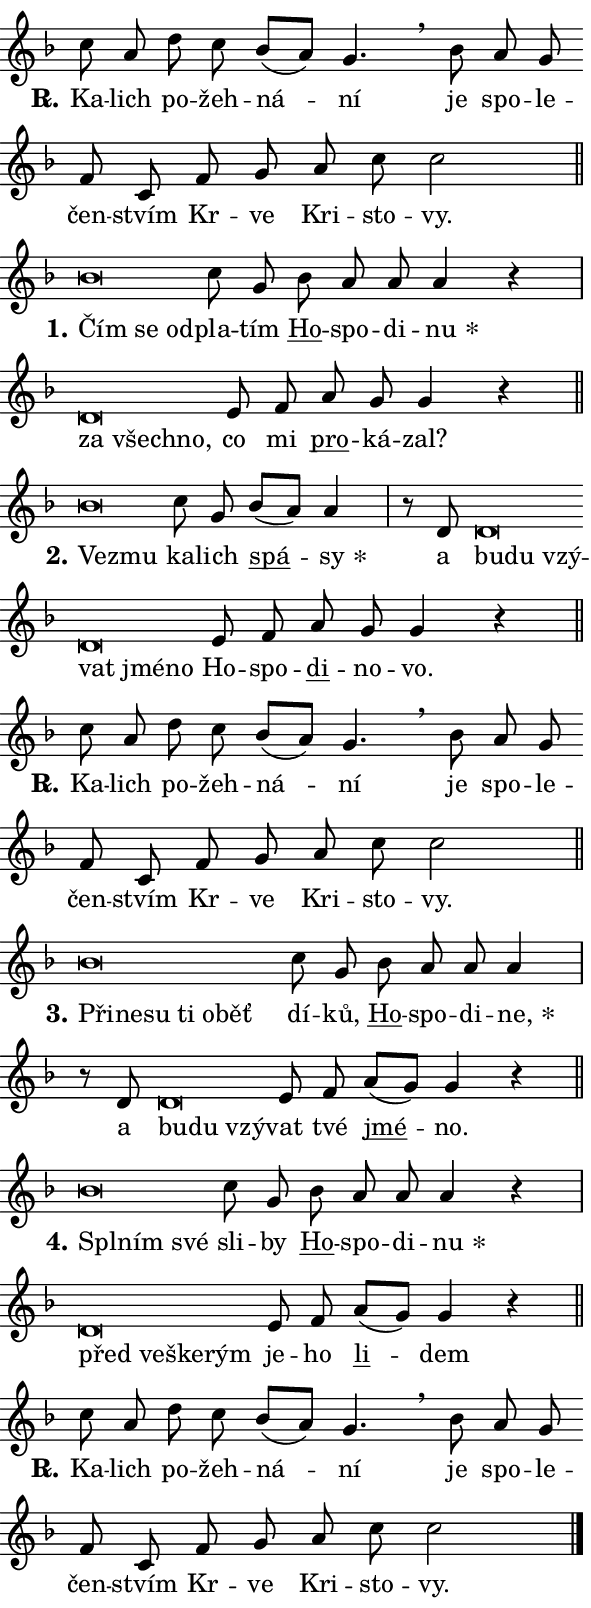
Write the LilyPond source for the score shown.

\version "2.24.0"
\header { tagline = "" }
\paper {
  indent = 0\cm
  top-margin = 0\cm
  right-margin = 0.13\cm % to fit lyric hyphens
  bottom-margin = 0\cm
  left-margin = 0\cm
  paper-width = 10\cm
  page-breaking = #ly:one-page-breaking
  system-system-spacing.basic-distance = #11
  score-system-spacing.basic-distance = #11
  ragged-last = ##f
}


%% Author: Thomas Morley
%% https://lists.gnu.org/archive/html/lilypond-user/2020-05/msg00002.html
#(define (line-position grob)
"Returns position of @var[grob} in current system:
   @code{'start}, if at first time-step
   @code{'end}, if at last time-step
   @code{'middle} otherwise
"
  (let* ((col (ly:item-get-column grob))
         (ln (ly:grob-object col 'left-neighbor))
         (rn (ly:grob-object col 'right-neighbor))
         (col-to-check-left (if (ly:grob? ln) ln col))
         (col-to-check-right (if (ly:grob? rn) rn col))
         (break-dir-left
           (and
             (ly:grob-property col-to-check-left 'non-musical #f)
             (ly:item-break-dir col-to-check-left)))
         (break-dir-right
           (and
             (ly:grob-property col-to-check-right 'non-musical #f)
             (ly:item-break-dir col-to-check-right))))
        (cond ((eqv? 1 break-dir-left) 'start)
              ((eqv? -1 break-dir-right) 'end)
              (else 'middle))))

#(define (tranparent-at-line-position vctor)
  (lambda (grob)
  "Relying on @code{line-position} select the relevant enry from @var{vctor}.
Used to determine transparency,"
    (case (line-position grob)
      ((end) (not (vector-ref vctor 0)))
      ((middle) (not (vector-ref vctor 1)))
      ((start) (not (vector-ref vctor 2))))))

noteHeadBreakVisibility =
#(define-music-function (break-visibility)(vector?)
"Makes @code{NoteHead}s transparent relying on @var{break-visibility}"
#{
  \override NoteHead.transparent =
    #(tranparent-at-line-position break-visibility)
#})

#(define delete-ledgers-for-transparent-note-heads
  (lambda (grob)
    "Reads whether a @code{NoteHead} is transparent.
If so this @code{NoteHead} is removed from @code{'note-heads} from
@var{grob}, which is supposed to be @code{LedgerLineSpanner}.
As a result ledgers are not printed for this @code{NoteHead}"
    (let* ((nhds-array (ly:grob-object grob 'note-heads))
           (nhds-list
             (if (ly:grob-array? nhds-array)
                 (ly:grob-array->list nhds-array)
                 '()))
           ;; Relies on the transparent-property being done before
           ;; Staff.LedgerLineSpanner.after-line-breaking is executed.
           ;; This is fragile ...
           (to-keep
             (remove
               (lambda (nhd)
                 (ly:grob-property nhd 'transparent #f))
               nhds-list)))
      ;; TODO find a better method to iterate over grob-arrays, similiar
      ;; to filter/remove etc for lists
      ;; For now rebuilt from scratch
      (set! (ly:grob-object grob 'note-heads)  '())
      (for-each
        (lambda (nhd)
          (ly:pointer-group-interface::add-grob grob 'note-heads nhd))
        to-keep))))

squashNotes = {
  \override NoteHead.X-extent = #'(-0.2 . 0.2)
  \override NoteHead.Y-extent = #'(-0.75 . 0)
  \override NoteHead.stencil =
    #(lambda (grob)
       (let ((pos (ly:grob-property grob 'staff-position)))
         (begin
           (if (< pos -7) (display "ERROR: Lower brevis then expected\n") (display ""))
           (if (<= pos -6) ly:text-interface::print ly:note-head::print))))
}
unSquashNotes = {
  \revert NoteHead.X-extent
  \revert NoteHead.Y-extent
  \revert NoteHead.stencil
}

hideNotes = \noteHeadBreakVisibility #begin-of-line-visible
unHideNotes = \noteHeadBreakVisibility #all-visible

% work-around for resetting accidentals
% https://lilypond.org/doc/v2.23/Documentation/notation/displaying-rhythms#unmetered-music
cadenzaMeasure = {
  \cadenzaOff
  \partial 1024 s1024
  \cadenzaOn
}

#(define-markup-command (accent layout props text) (markup?)
  "Underline accented syllable"
  (interpret-markup layout props
    #{\markup \override #'(offset . 4.3) \underline { #text }#}))

responsum = \markup \concat {
  "R" \hspace #-1.05 \path #0.1 #'((moveto 0 0.07) (lineto 0.9 0.8)) \hspace #0.05 "."
}

spaceSize = #0.6828661417322834 % exact space size for TeX Gyre Schola

\layout {
  \context {
    \Staff
    \remove "Time_signature_engraver"
    \override LedgerLineSpanner.after-line-breaking = #delete-ledgers-for-transparent-note-heads
  }
  \context {
    \Lyrics {
      \override LyricSpace.minimum-distance = \spaceSize
      \override LyricText.font-name = #"TeX Gyre Schola"
      \override LyricText.font-size = 1
      \override StanzaNumber.font-name = #"TeX Gyre Schola Bold"
      \override StanzaNumber.font-size = 1
    }
  }
  \context {
    \Score 
    \override NoteHead.text =
      #(lambda (grob) 
        (let ((pos (ly:grob-property grob 'staff-position)))
          #{\markup {
            \combine
              \halign #-0.55 \raise #(if (= pos -6) 0 0.5) \override #'(thickness . 2) \draw-line #'(3.2 . 0)
              \musicglyph "noteheads.sM1"
          }#}))
  }
}

% magnetic-lyrics.ily
%
%   written by
%     Jean Abou Samra <jean@abou-samra.fr>
%     Werner Lemberg <wl@gnu.org>
%
%   adapted by
%     Jiri Hon <jiri.hon@gmail.com>
%
% Version 2022-Apr-15

% https://www.mail-archive.com/lilypond-user@gnu.org/msg149350.html

#(define (Left_hyphen_pointer_engraver context)
   "Collect syllable-hyphen-syllable occurrences in lyrics and store
them in properties.  This engraver only looks to the left.  For
example, if the lyrics input is @code{foo -- bar}, it does the
following.

@itemize @bullet
@item
Set the @code{text} property of the @code{LyricHyphen} grob between
@q{foo} and @q{bar} to @code{foo}.

@item
Set the @code{left-hyphen} property of the @code{LyricText} grob with
text @q{foo} to the @code{LyricHyphen} grob between @q{foo} and
@q{bar}.
@end itemize

Use this auxiliary engraver in combination with the
@code{lyric-@/text::@/apply-@/magnetic-@/offset!} hook."
   (let ((hyphen #f)
         (text #f))
     (make-engraver
      (acknowledgers
       ((lyric-syllable-interface engraver grob source-engraver)
        (set! text grob)))
      (end-acknowledgers
       ((lyric-hyphen-interface engraver grob source-engraver)
        ;(when (not (grob::has-interface grob 'lyric-space-interface))
          (set! hyphen grob)));)
      ((stop-translation-timestep engraver)
       (when (and text hyphen)
         (ly:grob-set-object! text 'left-hyphen hyphen))
       (set! text #f)
       (set! hyphen #f)))))

#(define (lyric-text::apply-magnetic-offset! grob)
   "If the space between two syllables is less than the value in
property @code{LyricText@/.details@/.squash-threshold}, move the right
syllable to the left so that it gets concatenated with the left
syllable.

Use this function as a hook for
@code{LyricText@/.after-@/line-@/breaking} if the
@code{Left_@/hyphen_@/pointer_@/engraver} is active."
   (let ((hyphen (ly:grob-object grob 'left-hyphen #f)))
     (when hyphen
       (let ((left-text (ly:spanner-bound hyphen LEFT)))
         (when (grob::has-interface left-text 'lyric-syllable-interface)
           (let* ((common (ly:grob-common-refpoint grob left-text X))
                  (this-x-ext (ly:grob-extent grob common X))
                  (left-x-ext
                   (begin
                     ;; Trigger magnetism for left-text.
                     (ly:grob-property left-text 'after-line-breaking)
                     (ly:grob-extent left-text common X)))
                  ;; `delta` is the gap width between two syllables.
                  (delta (- (interval-start this-x-ext)
                            (interval-end left-x-ext)))
                  (details (ly:grob-property grob 'details))
                  (threshold (assoc-get 'squash-threshold details 0.2)))
             (when (< delta threshold)
               (let* (;; We have to manipulate the input text so that
                      ;; ligatures crossing syllable boundaries are not
                      ;; disabled.  For languages based on the Latin
                      ;; script this is essentially a beautification.
                      ;; However, for non-Western scripts it can be a
                      ;; necessity.
                      (lt (ly:grob-property left-text 'text))
                      (rt (ly:grob-property grob 'text))
                      (is-space (grob::has-interface hyphen 'lyric-space-interface))
                      (space (if is-space " " ""))
                      (extra-delta (if is-space spaceSize 0))
                      ;; Append new syllable.
                      (ltrt-space (if (and (string? lt) (string? rt))
                                (string-append lt space rt)
                                (make-concat-markup (list lt space rt))))
                      ;; Right-align `ltrt` to the right side.
                      (ltrt-space-markup (grob-interpret-markup
                               grob
                               (make-translate-markup
                                (cons (interval-length this-x-ext) 0)
                                (make-right-align-markup ltrt-space)))))
                 (begin
                   ;; Don't print `left-text`.
                   (ly:grob-set-property! left-text 'stencil #f)
                   ;; Set text and stencil (which holds all collected
                   ;; syllables so far) and shift it to the left.
                   (ly:grob-set-property! grob 'text ltrt-space)
                   (ly:grob-set-property! grob 'stencil ltrt-space-markup)
                   (ly:grob-translate-axis! grob (- (- delta extra-delta)) X))))))))))


#(define (lyric-hyphen::displace-bounds-first grob)
   ;; Make very sure this callback isn't triggered too early.
   (let ((left (ly:spanner-bound grob LEFT))
         (right (ly:spanner-bound grob RIGHT)))
     (ly:grob-property left 'after-line-breaking)
     (ly:grob-property right 'after-line-breaking)
     (ly:lyric-hyphen::print grob)))

squashThreshold = #0.4

\layout {
  \context {
    \Lyrics
    \consists #Left_hyphen_pointer_engraver
    \override LyricText.after-line-breaking =
      #lyric-text::apply-magnetic-offset!
    \override LyricHyphen.stencil = #lyric-hyphen::displace-bounds-first
    \override LyricText.details.squash-threshold = \squashThreshold
    \override LyricHyphen.minimum-distance = 0
    \override LyricHyphen.minimum-length = \squashThreshold
  }
}

squashText = \override LyricText.details.squash-threshold = 9999
unSquashText = \override LyricText.details.squash-threshold = \squashThreshold

leftText = \override LyricText.self-alignment-X = #LEFT
unLeftText = \revert LyricText.self-alignment-X

starOffset = #(lambda (grob) 
                (let ((x_offset (ly:self-alignment-interface::aligned-on-x-parent grob)))
                  (if (= x_offset 0) 0 (+ x_offset 1.2))))

star = #(define-music-function (syllable)(string?)
"Append star separator at the end of a syllable"
#{
  \once \override LyricText.X-offset = #starOffset
  \lyricmode { \markup {
    #syllable
    \override #'((font-name . "TeX Gyre Schola Bold")) \hspace #0.2 \lower #0.65 \larger "*"
  } }
#})

starAccent = #(define-music-function (syllable)(string?)
"Append star separator at the end of a syllable and make accent"
#{
  \once \override LyricText.X-offset = #starOffset
  \lyricmode { \markup {
    \accent #syllable
    \override #'((font-name . "TeX Gyre Schola Bold")) \hspace #0.2 \lower #0.65 \larger "*"
  } }
#})

breath = #(define-music-function (syllable)(string?)
"Append breathing indicator at the end of a syllable"
#{
  \lyricmode { \markup { #syllable "+" } }
#})

optionalBreath = #(define-music-function (syllable)(string?)
"Append optional breathing indicator at the end of a syllable"
#{
  \lyricmode { \markup { #syllable "(+)" } }
#})


\score {
    <<
        \new Voice = "melody" { \cadenzaOn \key f \major \relative { c''8 a d c bes[( a)] g4. \breathe \bar "" bes8 a g \bar "" f c \bar "" f g \bar "" a c c2 \cadenzaMeasure \bar "||" \break } }
        \new Lyrics \lyricsto "melody" { \lyricmode { \set stanza = \responsum
Ka -- lich po -- žeh -- ná -- ní je spo -- le -- čen -- stvím Kr -- ve Kri -- sto -- vy. } }
    >>
    \layout {}
}

\score {
    <<
        \new Voice = "melody" { \cadenzaOn \key f \major \relative { \squashNotes bes'\breve*1/16 \hideNotes \breve*1/16 \breve*1/16 \bar "" \unHideNotes \unSquashNotes c8 g \bar "" bes a a a4 r \cadenzaMeasure \bar "|" \squashNotes d,\breve*1/16 \hideNotes \breve*1/16 \breve*1/16 \bar "" \unHideNotes \unSquashNotes e8 f \bar "" a g g4 r \cadenzaMeasure \bar "||" \break } }
        \new Lyrics \lyricsto "melody" { \lyricmode { \set stanza = "1."
\leftText Čím \squashText se od -- \unLeftText \unSquashText pla -- tím \markup \accent Ho -- spo -- di -- \star nu \leftText za \squashText všech -- no, \unLeftText \unSquashText co mi \markup \accent pro -- ká -- zal? } }
    >>
    \layout {}
}

\score {
    <<
        \new Voice = "melody" { \cadenzaOn \key f \major \relative { \squashNotes bes'\breve*1/16 \hideNotes \breve*1/16 \bar "" \unHideNotes \unSquashNotes c8 g \bar "" bes[( a)] a4 \cadenzaMeasure \bar "|" r8 d,8 \squashNotes d\breve*1/16 \hideNotes \breve*1/16 \bar "" \breve*1/16 \bar "" \breve*1/16 \bar "" \breve*1/16 \breve*1/16 \bar "" \unHideNotes \unSquashNotes e8 f \bar "" a g g4 r \cadenzaMeasure \bar "||" \break } }
        \new Lyrics \lyricsto "melody" { \lyricmode { \set stanza = "2."
\leftText Ve -- \squashText zmu \unLeftText \unSquashText ka -- lich \markup \accent spá -- \star sy a \leftText bu -- \squashText du vzý -- vat jmé -- no \unLeftText \unSquashText Ho -- spo -- \markup \accent di -- no -- vo. } }
    >>
    \layout {}
}

\score {
    <<
        \new Voice = "melody" { \cadenzaOn \key f \major \relative { c''8 a d c bes[( a)] g4. \breathe \bar "" bes8 a g \bar "" f c \bar "" f g \bar "" a c c2 \cadenzaMeasure \bar "||" \break } }
        \new Lyrics \lyricsto "melody" { \lyricmode { \set stanza = \responsum
Ka -- lich po -- žeh -- ná -- ní je spo -- le -- čen -- stvím Kr -- ve Kri -- sto -- vy. } }
    >>
    \layout {}
}

\score {
    <<
        \new Voice = "melody" { \cadenzaOn \key f \major \relative { \squashNotes bes'\breve*1/16 \hideNotes \breve*1/16 \bar "" \breve*1/16 \bar "" \breve*1/16 \bar "" \breve*1/16 \breve*1/16 \bar "" \unHideNotes \unSquashNotes c8 g \bar "" bes a a a4 \cadenzaMeasure \bar "|" r8 d,8 \squashNotes d\breve*1/16 \hideNotes \breve*1/16 \breve*1/16 \bar "" \unHideNotes \unSquashNotes e8 f \bar "" a[( g)] g4 r \cadenzaMeasure \bar "||" \break } }
        \new Lyrics \lyricsto "melody" { \lyricmode { \set stanza = "3."
\leftText Při -- \squashText ne -- su ti o -- běť \unLeftText \unSquashText dí -- ků, \markup \accent Ho -- spo -- di -- \star ne, a \leftText bu -- \squashText du vzý -- \unLeftText \unSquashText vat tvé \markup \accent jmé -- no. } }
    >>
    \layout {}
}

\score {
    <<
        \new Voice = "melody" { \cadenzaOn \key f \major \relative { \squashNotes bes'\breve*1/16 \hideNotes \breve*1/16 \breve*1/16 \bar "" \unHideNotes \unSquashNotes c8 g \bar "" bes a a a4 r \cadenzaMeasure \bar "|" \squashNotes d,\breve*1/16 \hideNotes \breve*1/16 \bar "" \breve*1/16 \breve*1/16 \bar "" \unHideNotes \unSquashNotes e8 f \bar "" a[( g)] g4 r \cadenzaMeasure \bar "||" \break } }
        \new Lyrics \lyricsto "melody" { \lyricmode { \set stanza = "4."
\leftText Spl -- \squashText ním své \unLeftText \unSquashText sli -- by \markup \accent Ho -- spo -- di -- \star nu \leftText před \squashText ve -- ške -- rým \unLeftText \unSquashText je -- ho \markup \accent li -- dem } }
    >>
    \layout {}
}

\score {
    <<
        \new Voice = "melody" { \cadenzaOn \key f \major \relative { c''8 a d c bes[( a)] g4. \breathe \bar "" bes8 a g \bar "" f c \bar "" f g \bar "" a c c2 \cadenzaMeasure \bar "||" \break } \bar "|." }
        \new Lyrics \lyricsto "melody" { \lyricmode { \set stanza = \responsum
Ka -- lich po -- žeh -- ná -- ní je spo -- le -- čen -- stvím Kr -- ve Kri -- sto -- vy. } }
    >>
    \layout {}
}
